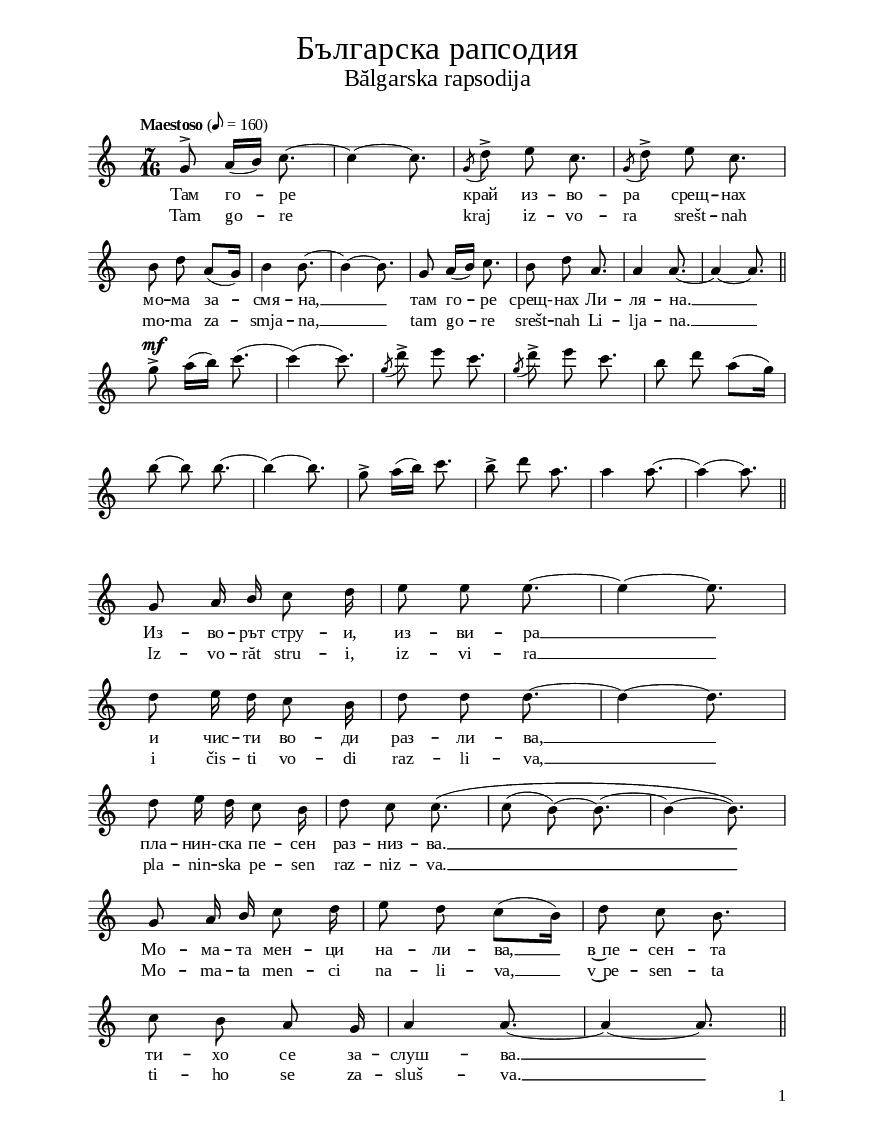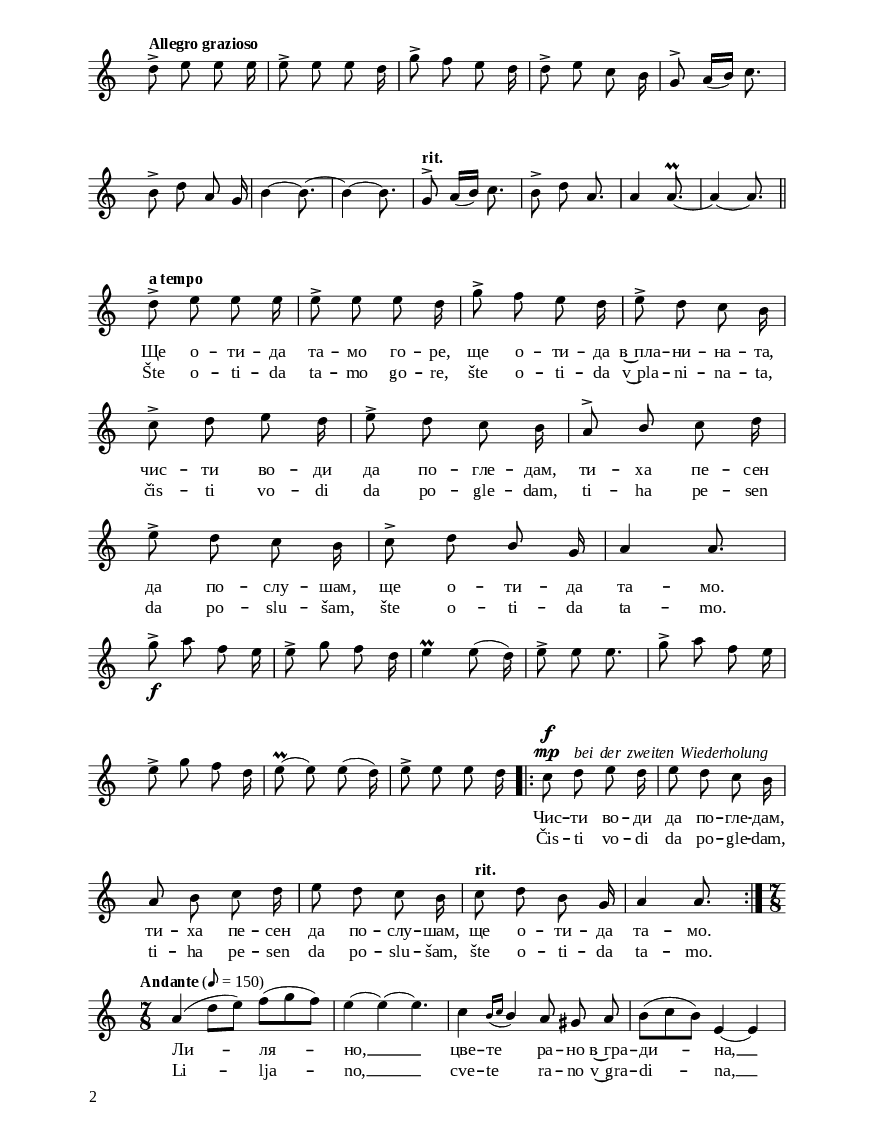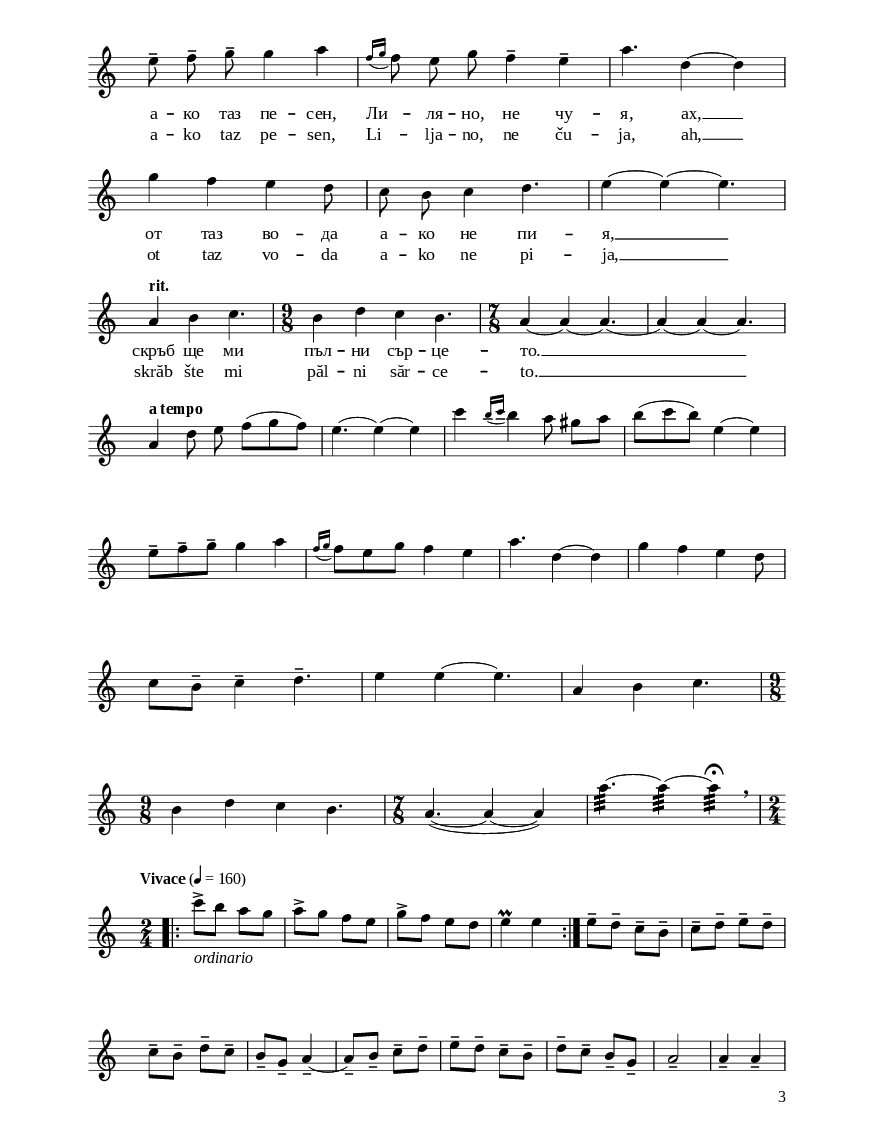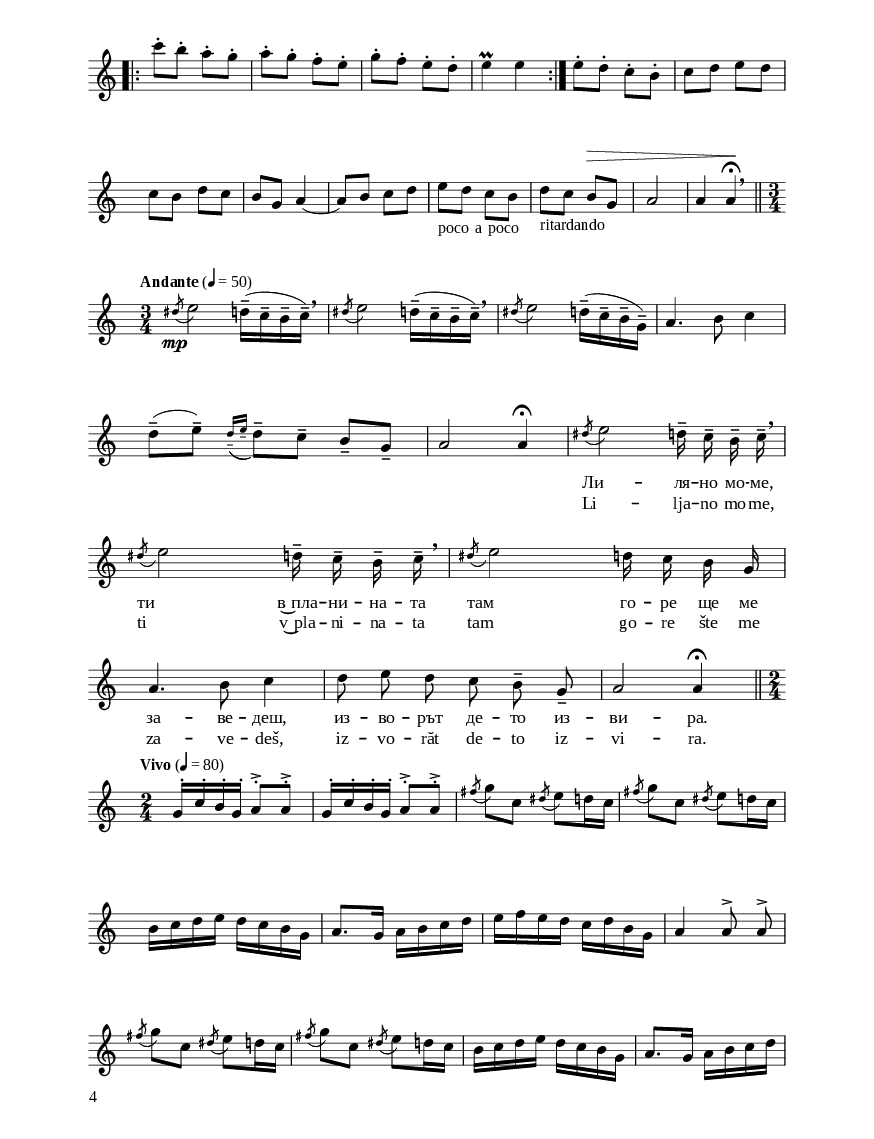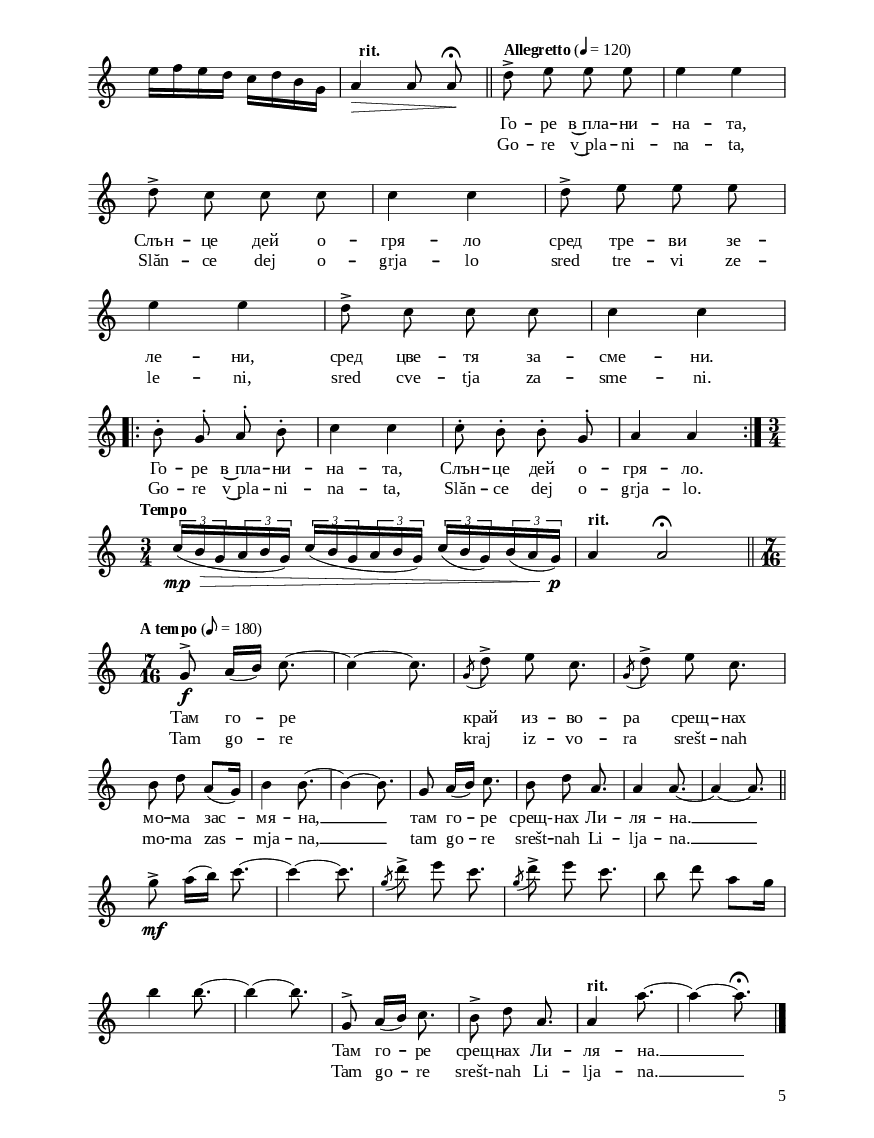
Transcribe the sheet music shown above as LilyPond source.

\version "2.24.1"

\include "include/globals.ily"

\bookpart {
  \label #'ref146
  \tocItem \markup "Българска рапсодия – Bălgarska rapsodija"
  \include "include/bookpart-paper.ily"
  \score {
    \include "include/score-layout.ily"

    \new Voice \relative c' {
      \clef treble
      \key c \major
      \time 7/16
      \tempoFunc "Maestoso" 8 "160"
      \autoBeamOff
      g'8^\accent a16([b]) c8. ~ | \noBreak
      c4 ~ c8. | \noBreak
      \acciaccatura {g8} d'^\accent e c8. | \noBreak
      \acciaccatura {g8} d'^\accent e c8. | \break
      b8 d a([g16]) | \noBreak

      b4 b8. ~| b4 ~ b8. | \noBreak
      g8 a16([b]) c8. | \noBreak
      b8 d a8. | \noBreak
      a4 a8. ~ | a4 ~ a8. | \bar "||" \break

      g'8\accent^\mf  a16[(b)] c8.( | \noBreak
      c4)(c8.) | \noBreak
      \acciaccatura {g8} d'8\accent e c8. | \noBreak
      \acciaccatura {g8} d'8\accent e c8. | \noBreak
      b8 d a([g16]) | \break
      b8 ~ b8 b8. ~ | \noBreak
      b4 ~ b8. | \noBreak
      g8 \accent a16 ([b]) c8. | \noBreak
      b8\accent d a8. | \noBreak
      a4 a8. ~ | \noBreak
      a4 ~ a8. | \bar "||" \break

      g,8 a16 \stemUp b \stemNeutral c8 d16 | \noBreak
      e8 e e8. ~ | \noBreak
      e4 ~ e8. | \break
      d8 e16 d16 c8 b16 | \noBreak
      d8 d d8. ~ | \noBreak

      d4 ~ d8. | \break

      d8 e16 d16 c8 b16 | \noBreak
      d8 c8  c8. \( |\noBreak
      c8( b) ~ b8. ~ | \noBreak
      b4 ~ b8. \) | \break
      g8 a16 \stemUp b \stemNeutral c8 d16 | \noBreak
      e8 d c8([b16]) | \noBreak

      d8 c b8. | \break
      c8 b a g16 | \noBreak
      a4 a8. ~| \noBreak
      a4 ~ a8. | \bar "||" \break
      \tempo "Allegro grazioso" d8^\accent e e e16 | \noBreak
      e8^\accent e e d16 | \noBreak

      g8^\accent f e d16 | \noBreak
      d8^\accent e c b16 | \noBreak
      g8^\accent a16([b]) c8. | \break
      b8^\accent d a g16 | \noBreak
      b4~ b8. ~ | \noBreak
      b4 ~ b8. | \noBreak
      \tempo "rit." g8^\accent a16([b]) c8. | \noBreak

      b8^\accent d a8. | \noBreak
      a4 a8.\prall ~ | \noBreak
      a4 ~ a8. | \bar "||" \break
      \tempo "a tempo" d8\accent e e e16 | \noBreak
      e8\accent e e d16 | \noBreak
      g8\accent f e d16 | \noBreak

      e8\accent d c b16 | \break
      c8\accent d e d16 | \noBreak
      e8\accent d c b16 | \noBreak
      a8^\accent \stemUp b \stemNeutral c d16 | \break

      e8\accent d c b16 | \noBreak
      c8\accent d \stemUp b \stemNeutral g16 | \noBreak
      a4 a8. | \break
      g'8\f^\accent a f e16 | \noBreak
      e8^\accent g f d16 | \noBreak

      e4 \prall e8 (d16) | \noBreak
      e8^\accent e e8. | \noBreak
      g8^\accent a f e16 | \break
      e8^\accent g f d16 | \noBreak
      e8\prall~ e8 e8 (d16) | \noBreak
      e8^\accent e e d16  |  \noBreak

      \bar ".|:"
      c8 ^\markup{ \dynamic f } ^\mp d^\markup{\italic{bei der zweiten Wiederholung} } e d16 | \noBreak
      e8 d c b16 | \break
      a8 b c d16 | \noBreak
      e8 d c b16 | \noBreak
      \tempo "rit." c8 d b g16 | \noBreak
      a4 a8. | \break \bar ":|."

      \time 7/8  \tempoFunc "Andante" 8 "150" a4 (d8[e]) f8([ g f]) | e4 ~ e4 ~ e4. | \noBreak

      c4 \acciaccatura{ b16[c] } \stemUp b4 \stemNeutral a8 gis a8 |  b8([c b])  e,4 ~ e | \break

      e'8\tenuto f\tenuto g\tenuto  g4 a4 |  \noBreak

      \acciaccatura {f16[g]}  f8 e g  f4\tenuto e4\tenuto | \noBreak
      a4. d,4 ~ d | \break
      g4 f e d8 | c b c4 d4. | e4 ~ e4 ~ e4. | \break

      \tempo "rit." a,4 b c4. | \time 9/8 b4 d c b4. | \noBreak
      \time 7/8
      a4 ~ a4 ~ a4. ~ | a4 ~ a4 ~ a4. | \break
      \tempo "a tempo" a4  d8 e  f([ g f]) | e4. ~ e4 ~ e4 |  \noBreak

      c'4 \acciaccatura{ b16[c] } b4 a8 gis [ a] | b8 ( [c8 b]) e,4 ~ e4 | \break


      e8\tenuto[f\tenuto g\tenuto] g4 a4 | \noBreak
      \acciaccatura { f16[g] } f8[e g] f4 e | \noBreak

      a4. d,4 ~ d4 | \noBreak
      g4 f e d8 | \break

      c [b\tenuto] c4\tenuto d4.\tenuto| e4 e4 ~ e4. | \noBreak
      a,4 b c4. | \time 9/8 b4 d c b4. | \noBreak
      \time 7/8 a4.~ ( a4 ~ a4) | a'4.:32 ~ a4:32 ~ a4:32 \fermata \breathe | \bar "|" \time 2/4 \break    \bar ".|:-|"
      \repeat volta 1 {
        \tempoFunc "Vivace" 4 "160"  c8_\markup{ \italic {ordinario} }\accent[b] a[g] | \noBreak
        a\accent[g] f[e] | \noBreak
        g\accent[f] e[d] | \noBreak
        e4\prall e | \noBreak \bar ":|."
      }
      e8\tenuto[d]\tenuto c\tenuto[b]\tenuto | \noBreak
      c\tenuto[d]\tenuto e\tenuto[d]\tenuto | \break

      c\tenuto[b]\tenuto d\tenuto[c]\tenuto | \noBreak
      b\tenuto[g]\tenuto a4\tenuto~ | \noBreak
      a8\tenuto[b]\tenuto c\tenuto[d]\tenuto | \noBreak
      e\tenuto[d]\tenuto c\tenuto[b]\tenuto | \noBreak
      d\tenuto[c]\tenuto b\tenuto[g]\tenuto | \noBreak
      a2\tenuto | \noBreak
      a4\tenuto a\tenuto |  \bar "|" \break \bar ".|:-|"

      \repeat volta 1 {
        c'8\staccato[b]\staccato a\staccato[g]\staccato | \noBreak
        a\staccato[g]\staccato f\staccato[e]\staccato | \noBreak
        g\staccato[f]\staccato e\staccato[d]\staccato | \noBreak
        e4\prall e | \noBreak  \bar ":|."
      }
      e8\staccato[d]\staccato c\staccato[b]\staccato | \noBreak
      c[d] e[d] | \break

      c[b] d[c] | \noBreak
      b[g] a4~ | \noBreak
      a8[b] c[d] | \noBreak
      e_\markup{ poco a poco } [d] c[b] | \noBreak
      d_\markup{ ritardando } [c]  b^\>[g]  | \noBreak
      a2 | \noBreak
      a4 a \! \fermata \breathe | \bar "||" \time 3/4 \break

      \tempoFunc "Andante" 4 "50" \acciaccatura { dis8\mp } e2 d16\tenuto([c\tenuto b\tenuto c\tenuto]) \breathe | \noBreak
      \acciaccatura { dis8 } e2 d16\tenuto([c\tenuto  b\tenuto  c\tenuto]) \breathe | \noBreak
      \acciaccatura { dis8 } e2 d16\tenuto([c\tenuto b\tenuto g\tenuto]) | \noBreak
      a4. b8 c4 \break

      d8\tenuto([e\tenuto]) \acciaccatura { d16\tenuto([e\tenuto] } d8\tenuto)[c\tenuto] b\tenuto [g\tenuto] | \noBreak
      a2 a4 \fermata \noBreak
      \acciaccatura { dis8 } e2 d16\tenuto c\tenuto b\tenuto c\tenuto \breathe | \break
      \acciaccatura { dis8 } e2 d16\tenuto c\tenuto b\tenuto c\tenuto  \breathe | \noBreak

      \acciaccatura { dis8 } e2 d16 c b g | \break
      a4. b8 c4 | \noBreak
      d8 e d c b\tenuto g\tenuto | \noBreak
      a2 a4 \fermata | \noBreak \bar "||" \time 2/4 \break

      \tempoFunc "Vivo" 4 "80" g16^\staccato[c^\staccato b^\staccato g^\staccato] a8^\staccato ^\accent[a^\staccato ^\accent] | \noBreak
      g16^\staccato[c^\staccato b^\staccato g^\staccato] a8^\staccato^\accent[a^\staccato^\accent] | \noBreak
      \acciaccatura { fis'8 } g[c,] \acciaccatura { dis } e[d16 c] | \noBreak
      \acciaccatura { fis8 } g[c,] \acciaccatura { dis } e[d16 c] | \break

      b16[c d e] d[c b g] | \noBreak
      a8.[g16] a[b c d] | \noBreak
      e[f e d] c[d b g] | \noBreak
      a4 a8^\accent a^\accent \break

      \acciaccatura { fis'8 } g[c,] \acciaccatura { dis } e[d16 c] | \noBreak
      \acciaccatura { fis8 } g[c,] \acciaccatura { dis } e[d16 c] | \noBreak
      b[c d e] d[c b g] | \noBreak
      a8.[g16] a[b c d] | \break

      e[f e d] c[d b g] | \noBreak
      \tempo "  rit." a4\>  a8 a \!  \fermata | \bar "||" \noBreak
      \tempoFunc "Allegretto" 4 "120" d^\accent e e e | \noBreak
      e4 e | \break
      d8^\accent c c c | \noBreak

      c4 c | \noBreak
      d8^\accent e e e | \break
      e4 e | \noBreak
      d8^\accent c c c | \noBreak
      c4 c | \break \bar ".|:-|"

      \repeat volta 1 {
        b8^\staccato g^\staccato a^\staccato b^\staccato | \noBreak
        c4 c | \noBreak
        c8^\staccato b^\staccato b^\staccato g^\staccato | \noBreak
        a4 a |
      } \time 3/4 \break \bar ":|."

      \override TupletBracket.positions = #'(3 . 3)
      \tempo "Tempo"
      \tuplet 3/2 8 { c16\>\mp([b g a b g]) c16([b g a b g]) c16([b g) b(a g\!\p])  } | \noBreak
      \tempo"rit." a4 a2 \fermata | \bar "||" \time 7/16 \break

      \tempoFunc "A tempo" 8 "180" g8\f^\accent a16([b]) c8.~ | \noBreak
      c4~ c8. | \noBreak
      \acciaccatura { g8 } d'^\accent e c8. | \noBreak
      \acciaccatura { g8 } d'^\accent e c8. | \break
      b8 d a([g16]) | \noBreak
      b4 b8. ~ | b4 ~ b8. |\noBreak
      g8 a16([b]) c8. | \noBreak
      b8 d a8. | \noBreak
      a4 a8. ~ | a4 ~ a8. \bar "||" \break
      g'8\mf\accent a16([b]) c8.~ | \noBreak
      c4~ c8. | \noBreak
      \acciaccatura { g8 } d'8\accent e c8. | \noBreak

      \acciaccatura { g8 } d'8\accent e c8. | \noBreak
      b8 d a[g16]| \break
      b4 b8. ~ | b4 ~ b8. | \noBreak
      g,8^\accent a16([b]) c8. | \noBreak
      b8^\accent d a8. \tempo "rit." | \noBreak
      a4 a'8. ~ | \noBreak
      a4 ~ a8. \fermata | \bar "|."
    }

    \addlyrics {
      Там го -- ре край из -- во -- ра срещ -- нах мо -- ма за --
      смя -- на, __ там го -- ре "срещ-" -- нах Ли -- ля -- на. __ ""
      \repeat unfold 21 { \skip 1 }
      Из -- во -- рът стру -- и, из -- ви -- ра __ и чис -- ти во -- ди раз -- ли -- ва, __
      пла -- "нин-" -- ска пе -- сен раз -- низ -- ва. __
      \repeat unfold 1 { \skip 1 }
      Mо -- ма -- та мен -- ци на -- ли -- ва, __
      в~пе -- сен -- та ти -- хо се за -- слуш -- ва. __ ""
      \repeat unfold 31 { \skip 1  }
      Ще о -- ти -- да та -- мо го -- ре, ще о -- ти -- да
      в~пла -- ни -- на -- та, чис -- ти во -- ди да по -- гле -- дам, ти -- ха пе -- сен
      да по -- слу -- шам, ще о -- ти -- да та -- мо.
      \repeat unfold 27 { \skip 2 }
      Чис -- ти во -- ди да по -- гле -- дам, ти -- ха пе -- сен да по -- слу -- шам,
      ще о -- ти -- да та -- мо. Ли -- ля -- но, __
      цве -- те ра -- но в~гра -- ди -- на, __ а -- ко таз пе -- сен,
      Ли -- ля -- но, не чу -- я, ах, __ от таз во -- да а -- ко не пи -- я, __
      скръб ще ми пъл -- ни сър -- це -- то. __ ""
      \repeat unfold 98 { \skip 1 }
      Ли -- ля -- но мо -- ме, ти в~пла -- ни -- на -- та
      там го -- ре ще ме за -- ве -- деш, из -- во -- рът де -- то из -- ви -- ра.
      \repeat unfold 30 { \skip 1 }
      Го -- ре в~пла -- ни -- на -- та, Слън -- це дей о --
      гря -- ло сред тре -- ви зе -- ле -- ни, сред цве -- тя за -- сме -- ни.
      Го -- ре в~пла -- ни -- на -- та, Слън -- це дей о -- гря -- ло.
      \repeat unfold 5 { \skip 1 }
      Там го -- ре край из -- во -- ра срещ -- нах мо -- ма зас -- мя -- на, __
      там го -- ре "срещ-" -- нах Ли -- ля -- на. __ ""
      \repeat unfold 13 { \skip 1 }
      Там го -- ре срещ -- нах Ли -- ля -- на. __ ""
    }

    \addlyrics {
      Tam go -- re kraj iz -- vo -- ra srešt -- nah mo -- ma za --
      smja -- na, __ tam go -- re srešt -- nah Li -- lja -- na. __ ""
      \repeat unfold 21 { \skip 1 }
      Iz -- vo -- răt stru -- i, iz -- vi -- ra __ i čis -- ti vo -- di raz -- li -- va, __
      pla -- nin -- ska pe -- sen raz -- niz -- va. __ 
      \repeat unfold 1 { \skip 1 }
      Mo -- ma -- ta men -- ci na -- li -- va, __
      v~pe -- sen -- ta ti -- ho se za -- sluš -- va. __ ""
      \repeat unfold 31 { \skip 1 }
      Šte o -- ti -- da ta -- mo go -- re, šte o -- ti -- da
      v~pla -- ni -- na -- ta, čis -- ti vo -- di da po -- gle -- dam, ti -- ha pe -- sen
      da po -- slu -- šam, šte o -- ti -- da ta -- mo.
      \repeat unfold 27 { \skip 1 }
      Čis -- ti vo -- di da po -- gle -- dam, ti -- ha pe -- sen da po -- slu -- šam,
      šte o -- ti -- da ta -- mo. Li -- lja -- no, __
      cve -- te ra -- no v~gra -- di -- na, __ a -- ko taz pe -- sen,
      Li -- lja -- no, ne ču -- ja, ah, __ ot taz vo -- da a -- ko ne pi -- ja, __
      skrăb šte mi păl -- ni săr -- ce -- to. __ ""
      \repeat unfold 98 { \skip 1 }
      Li -- lja -- no mo -- me, ti v~pla -- ni -- na -- ta
      tam go -- re šte me za -- ve -- deš, iz -- vo -- răt de -- to iz -- vi -- ra.
      \repeat unfold 30 { \skip 1 }
      Go -- re v~pla -- ni -- na -- ta, Slăn -- ce dej o --
      grja -- lo sred tre -- vi ze -- le -- ni, sred cve -- tja za -- sme -- ni.
      Go -- re v~pla -- ni -- na -- ta, Slăn -- ce dej o -- grja -- lo.
      \repeat unfold 5 { \skip 1 }
      Tam go -- re kraj iz -- vo -- ra srešt -- nah mo -- ma zas -- mja -- na, __
      tam go -- re srešt -- nah Li -- lja -- na. __ ""
      \repeat unfold 13 { \skip 1 }
      Tam go -- re "srešt-" -- nah Li -- lja -- na. __ ""
    }

    \header {
      title = \titleFunc "Българска рапсодия" "Bălgarska rapsodija"
    }

    \midi{}

  } % score

  \pageBreak
  % include foreign translation(s) of the song
  \version "2.22.1"

\markup \fill-line { \fontsize #deTitleFontSize "Bulgarische Rapsodie" }
\markup \null
\markup \null
\markup \fontsize #deCoupletFontSize {
  \hspace #3
  \override #`(baseline-skip . ,deCoupletBaselineSkip)

  \column {
    \line { " " }

    \line { " "Dort oben bei den Quellen habe ich ein lächelndes Mädchen getroffen,}

    \line { " "dort oben habe ich Liljana getroffen.}

    \line { " "Die Quelle strömt und entspringt,}

    \line { " "und gießt das reine Wasser}

    \line { " "und singt ein Berglied.}

    \line { " "Das Mädchen gießt die Kupferkessel ein}

    \line { " "und lauscht dem Lied.}

    \line { " "Ich gehe dort oben hin,}

    \line { " "ich gehe in die Bergen,}

    \line { " "damit ich das reine Wasser anschaue }

    \line { " "und dem leisen Lied lausche,}

    \line { " "ich gehe dorthin.}

    \line { " "Damit ich das reine Wasser anschaue,}

    \line { " "damit ich dem leisen Lied lausche,}

    \line { " "gehe ich dorthin.}

    \line { " "Liliano, Frühblume im Garten,}

    \line { " "wenn ich dieses Lied, Liliano, nicht höre,}

    \line { " "ah, wenn ich von diesem Wasser nicht trinke}

    \line { " "wird Trauer mein Herz erfüllen.}

    \line { " "Liliano, Mädchen,}

    \line { " "du wirst mich dort oben ins Gebirge bringen,}

    \line { " "dort, wo die Quelle entspringt.}

    \line { " "Oben im Gebirge,}

    \line { " "wo die Sonne scheint,}

    \line { " "zwischen den grünen Gräsern,}

    \line { " "zwischen den lächelnden Blumen.}

    \line { " "Oben im Gebirge,}

    \line { " "wo die Sonne schien.}
    

    \line { " "Dort oben bei den Quellen }

    \line { " "traf ich ein lächelndes Mädchen,}

    \line { " "dort oben traf ich Liljana.}

  }
}


} % bookpart
